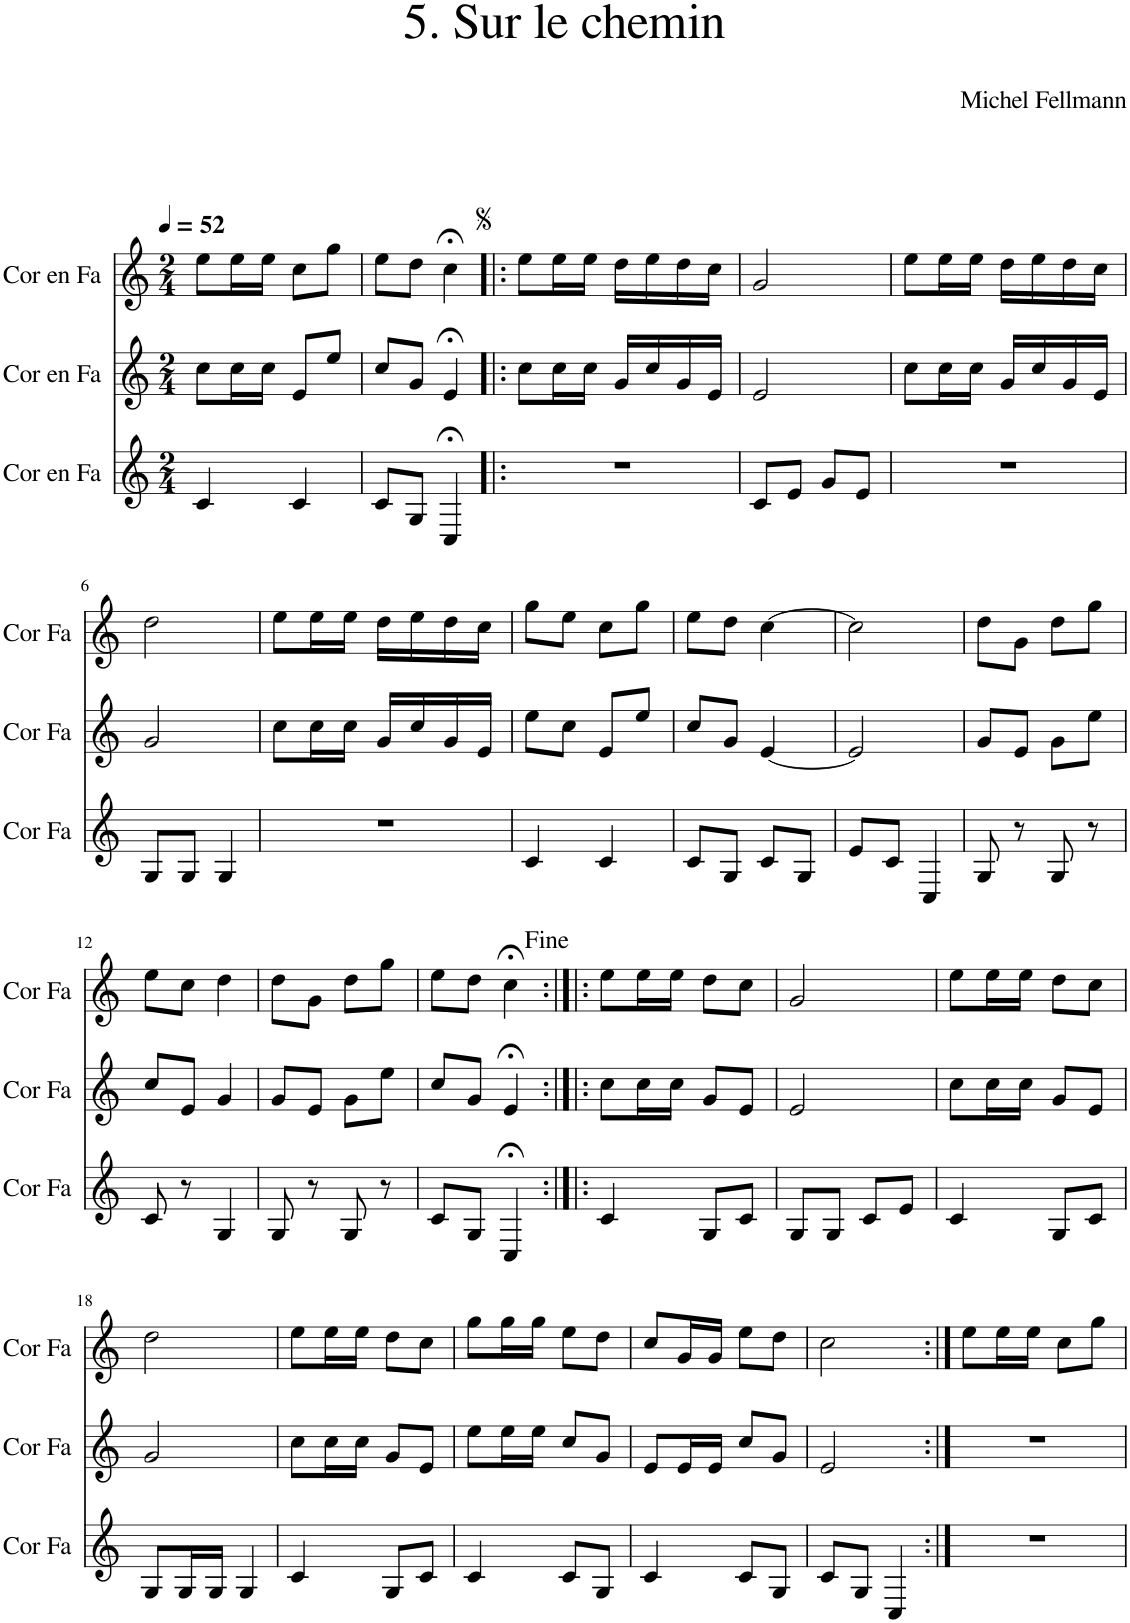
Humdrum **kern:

**kern	**kern	**kern
*part3	*part2	*part1
*staff3	*staff2	*staff1
*I"Cor en Fa	*I"Cor en Fa	*I"Cor en Fa
*I'Cor Fa	*I'Cor Fa	*I'Cor Fa
*clefG2	*clefG2	*clefG2
*Trd4c7	*Trd4c7	*Trd4c7
*k[]	*k[]	*k[]
*M2/4	*M2/4	*M2/4
*MM52	*MM52	*MM52
=1	=1	=1
4c/	8cc\L	8ee\L
.	16cc\L	16ee\L
.	16cc\JJ	16ee\JJ
4c/	8e/L	8cc\L
.	8ee/J	8gg\J
=2	=2	=2
8c/L	8cc/L	8ee\L
8G/J	8g/J	8dd\J
4C;</	4e;</	4cc;<\
=3!|:	=3!|:	=3!|:
2r	8cc\L	8ee\L
.	16cc\L	16ee\L
.	16cc\JJ	16ee\JJ
.	16g/LL	16dd\LL
.	16cc/	16ee\
.	16g/	16dd\
.	16e/JJ	16cc\JJ
=4	=4	=4
8c/L	2e/	2g/
8e/J	.	.
8g/L	.	.
8e/J	.	.
=5	=5	=5
2r	8cc\L	8ee\L
.	16cc\L	16ee\L
.	16cc\JJ	16ee\JJ
.	16g/LL	16dd\LL
.	16cc/	16ee\
.	16g/	16dd\
.	16e/JJ	16cc\JJ
!!LO:LB:g=z
=6	=6	=6
8G/L	2g/	2dd\
8G/J	.	.
4G/	.	.
=7	=7	=7
2r	8cc\L	8ee\L
.	16cc\L	16ee\L
.	16cc\JJ	16ee\JJ
.	16g/LL	16dd\LL
.	16cc/	16ee\
.	16g/	16dd\
.	16e/JJ	16cc\JJ
=8	=8	=8
4c/	8ee\L	8gg\L
.	8cc\J	8ee\J
4c/	8e/L	8cc\L
.	8ee/J	8gg\J
=9	=9	=9
8c/L	8cc/L	8ee\L
8G/J	8g/J	8dd\J
8c/L	[4e/	[4cc\
8G/J	.	.
=10	=10	=10
8e/L	2e/]	2cc\]
8c/J	.	.
4C/	.	.
=11	=11	=11
8G/	8g/L	8dd\L
8r	8e/J	8g\J
8G/	8g\L	8dd\L
8r	8ee\J	8gg\J
!!LO:LB:g=z
=12	=12	=12
8c/	8cc/L	8ee\L
8r	8e/J	8cc\J
4G/	4g/	4dd\
=13	=13	=13
8G/	8g/L	8dd\L
8r	8e/J	8g\J
8G/	8g\L	8dd\L
8r	8ee\J	8gg\J
=14	=14	=14
8c/L	8cc/L	8ee\L
8G/J	8g/J	8dd\J
4C;</	4e;</	4cc;<\
=15:|!|:	=15:|!|:	=15:|!|:
4c/	8cc\L	8ee\L
.	16cc\L	16ee\L
.	16cc\JJ	16ee\JJ
8G/L	8g/L	8dd\L
8c/J	8e/J	8cc\J
=16	=16	=16
8G/L	2e/	2g/
8G/J	.	.
8c/L	.	.
8e/J	.	.
=17	=17	=17
4c/	8cc\L	8ee\L
.	16cc\L	16ee\L
.	16cc\JJ	16ee\JJ
8G/L	8g/L	8dd\L
8c/J	8e/J	8cc\J
!!LO:LB:g=z
=18	=18	=18
8G/L	2g/	2dd\
16G/L	.	.
16G/JJ	.	.
4G/	.	.
=19	=19	=19
4c/	8cc\L	8ee\L
.	16cc\L	16ee\L
.	16cc\JJ	16ee\JJ
8G/L	8g/L	8dd\L
8c/J	8e/J	8cc\J
=20	=20	=20
4c/	8ee\L	8gg\L
.	16ee\L	16gg\L
.	16ee\JJ	16gg\JJ
8c/L	8cc/L	8ee\L
8G/J	8g/J	8dd\J
=21	=21	=21
4c/	8e/L	8cc/L
.	16e/L	16g/L
.	16e/JJ	16g/JJ
8c/L	8cc/L	8ee\L
8G/J	8g/J	8dd\J
=22	=22	=22
8c/L	2e/	2cc\
8G/J	.	.
4C/	.	.
=23:|!	=23:|!	=23:|!
2r	2r	8ee\L
.	.	16ee\L
.	.	16ee\JJ
.	.	8cc\L
.	.	8gg\J
=	=	=
*-	*-	*-
